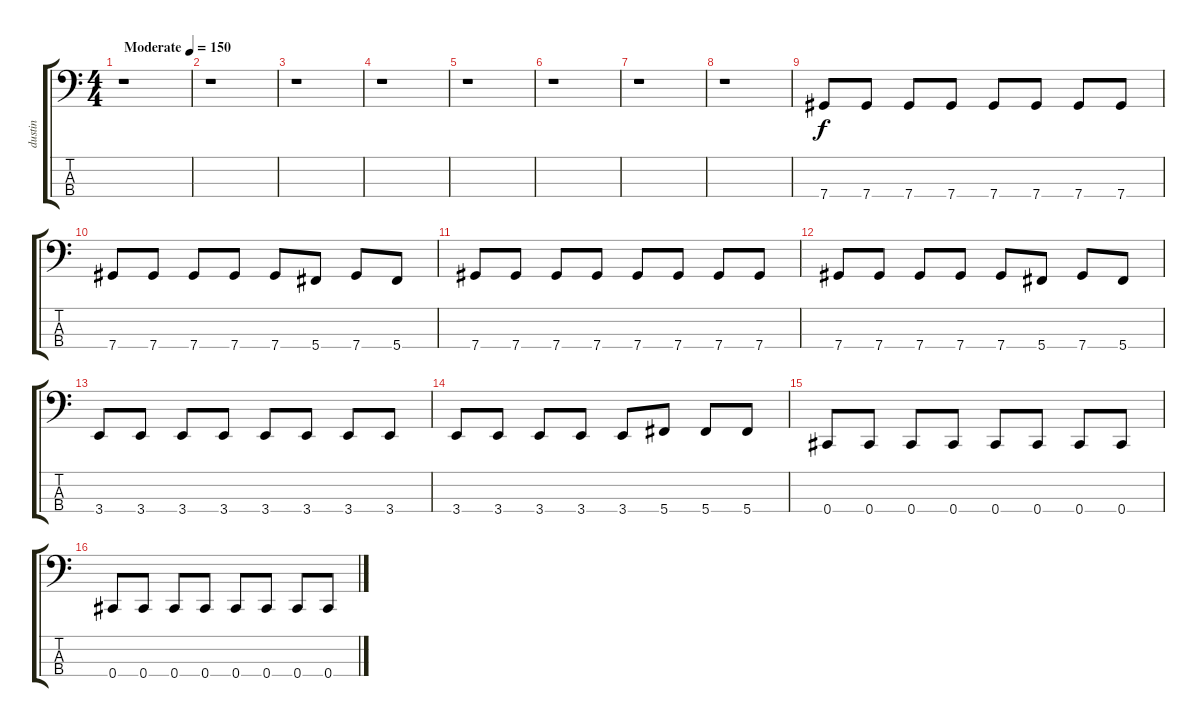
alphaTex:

\track ("dustin" "dustin") {instrument electricbasspick}
\staff {score tabs}
\tuning (Gb2 Db2 Ab1 Db1) {hide}
\ts (4 4)
\tempo (150 "Moderate")
\clef f4
\ks c
r.1{dy f instrument electricbasspick} |
r.1 |
r.1 |
r.1 |
r.1 |
r.1 |
r.1 |
r.1 |
7.4.8 7.4.8 7.4.8 7.4.8 7.4.8 7.4.8 7.4.8 7.4.8 |
7.4.8 7.4.8 7.4.8 7.4.8 7.4.8 5.4.8 7.4.8 5.4.8 |
7.4.8 7.4.8 7.4.8 7.4.8 7.4.8 7.4.8 7.4.8 7.4.8 |
7.4.8 7.4.8 7.4.8 7.4.8 7.4.8 5.4.8 7.4.8 5.4.8 |
3.4.8 3.4.8 3.4.8 3.4.8 3.4.8 3.4.8 3.4.8 3.4.8 |
3.4.8 3.4.8 3.4.8 3.4.8 3.4.8 5.4.8 5.4.8 5.4.8 |
0.4.8 0.4.8 0.4.8 0.4.8 0.4.8 0.4.8 0.4.8 0.4.8 |
0.4.8 0.4.8 0.4.8 0.4.8 0.4.8 0.4.8 0.4.8 0.4.8
